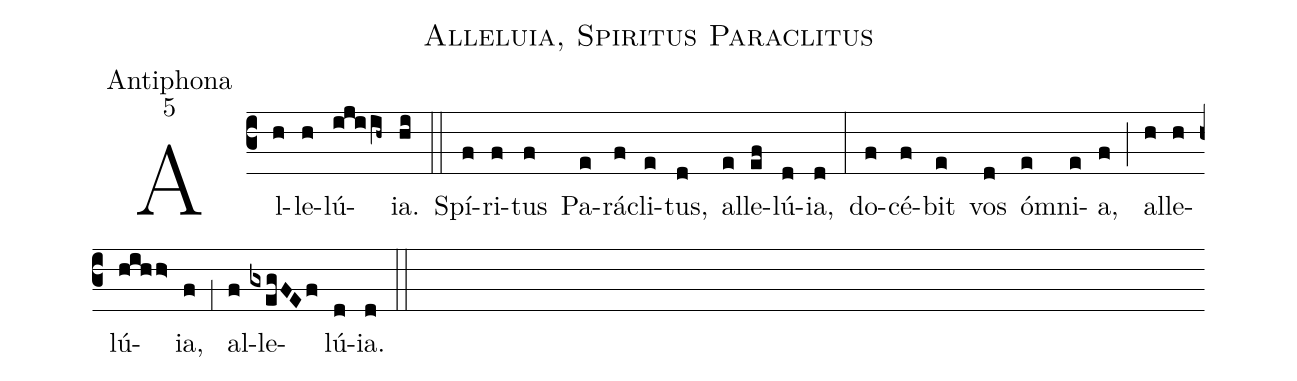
name:Alleluia, Spiritus Paraclitus;
office-part:Antiphona;
mode:5;
%%
(c3) Al(h)le(h)lú(ijiih~)ia.(hi) (::)
Spí(f)ri(f)tus(f) Pa(e)rá(f)cli(e)tus,(d) al(e)le(ef)lú(d)ia,(d) (:)
do(f)cé(f)bit(e) vos(d) ó(e)mni(e)a,(f) (;) al(h)le(h)lú(hihh>)ia,(f) (,1) al(f)le(gxegFEf)lú(d)ia.(d) (::)
